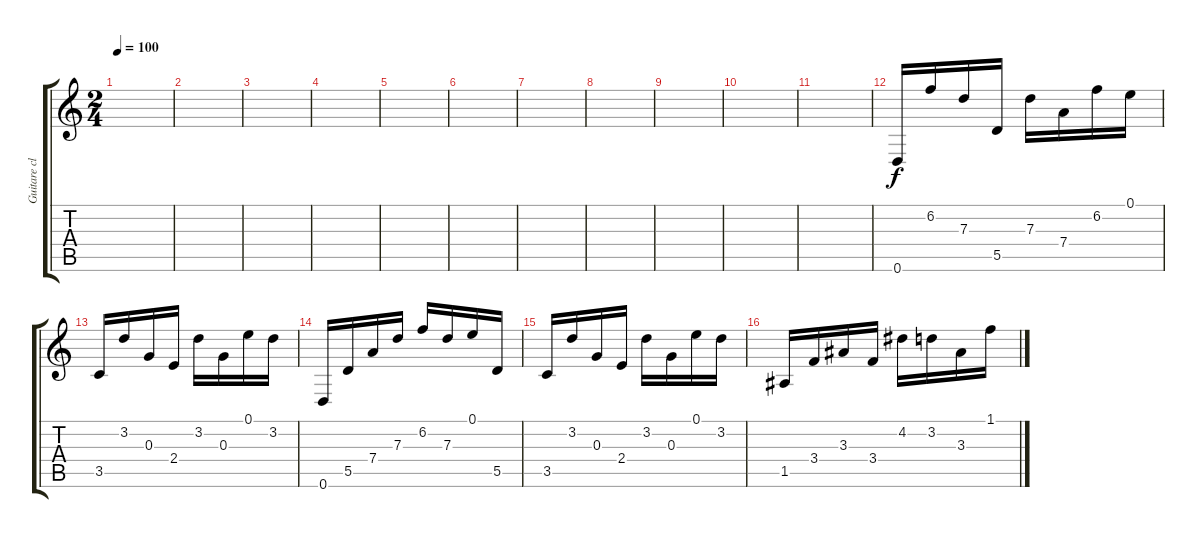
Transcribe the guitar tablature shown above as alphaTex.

\track ("Guitare clean" "Guitare cl") {instrument electricguitarmuted}
\staff {score tabs}
\tuning (E4 B3 G3 D3 A2 D2) {hide}
\ts (2 4)
\tempo 100
\clef g2
\ks c
|
|
|
|
|
|
|
|
|
|
|
0.6.16 6.2.16 7.3.16 5.5.16 7.3.16 7.4.16 6.2.16 0.1.16 |
3.5.16 3.2.16 0.3.16 2.4.16 3.2.16 0.3.16 0.1.16 3.2.16 |
0.6.16 5.5.16 7.4.16 7.3.16 6.2.16 7.3.16 0.1.16 5.5.16 |
3.5.16 3.2.16 0.3.16 2.4.16 3.2.16 0.3.16 0.1.16 3.2.16 |
1.5.16 3.4.16 3.3.16 3.4.16 4.2.16 3.2.16 3.3.16 1.1.16
